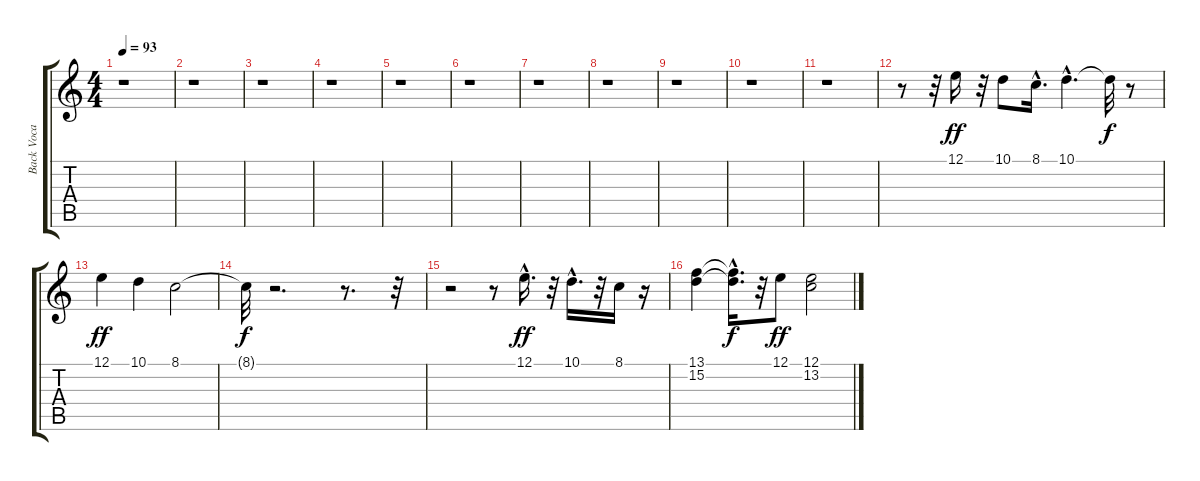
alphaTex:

\track ("Back Voca" "Back Voca") {instrument synthvoice}
\staff {score tabs}
\tuning (E4 B3 G3 D3 A2 E2) {hide}
\ts (4 4)
\tempo 93
\clef g2
\ks c
r.1{dy ff} |
r.1 |
r.1 |
r.1 |
r.1 |
r.1 |
r.1 |
r.1 |
r.1 |
r.1 |
r.1 |
r.8 r.32 12.1.16 r.32 10.1.8 8.1{hac}.16{d} 10.1{hac}.4{d} 10.1{t}.32{dy f} r.8 |
12.1.4{dy ff} 10.1.4 8.1.2 |
8.1{t}.32{dy f} r.2{d} r.8{d} r.32 |
r.2 r.8 12.1{hac}.16{d dy ff} r.32 10.1{hac}.16{d} r.32 8.1.16 r.16 |
(13.1 15.2).4 (13.1{hac t} 15.2{hac t}).16{d dy f} r.32 12.1.8{dy ff} (12.1 13.2).2
